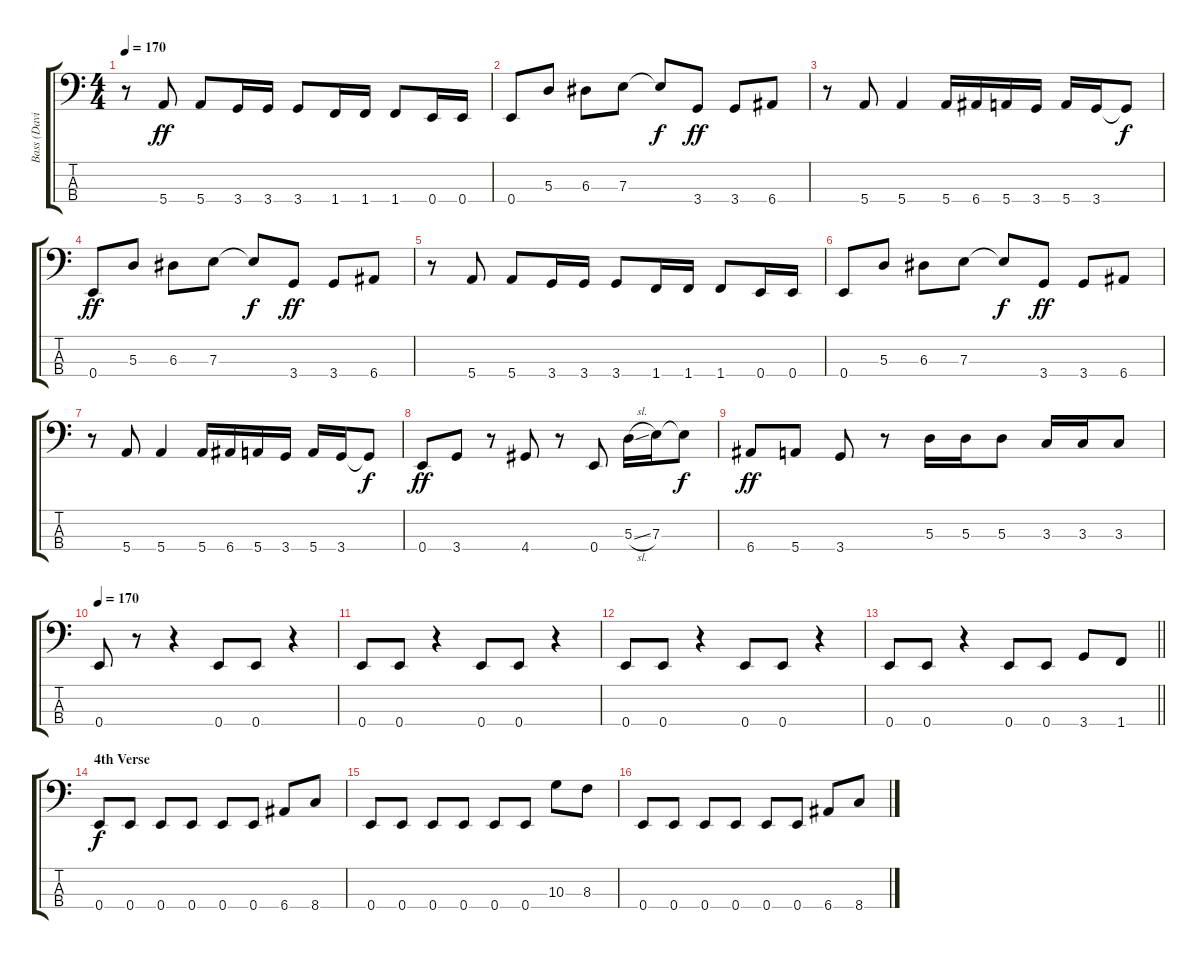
\track ("Bass (David Ellefson)" "Bass (Davi") {instrument electricbasspick}
\staff {score tabs}
\tuning (G2 D2 A1 E1) {hide}
\ts (4 4)
\tempo 170
\clef f4
\ks c
r.8{dy ff} 5.4.8 5.4.8 3.4.16 3.4.16 3.4.8 1.4.16 1.4.16 1.4.8 0.4.16 0.4.16 |
0.4.8 5.3.8 6.3.8 7.3.8 7.3{t}.8{dy f} 3.4.8{dy ff} 3.4.8 6.4.8 |
r.8 5.4.8 5.4.4 5.4.16 6.4.16 5.4.16 3.4.16 5.4.16 3.4.16 3.4{t}.8{dy f} |
0.4.8{dy ff} 5.3.8 6.3.8 7.3.8 7.3{t}.8{dy f} 3.4.8{dy ff} 3.4.8 6.4.8 |
r.8 5.4.8 5.4.8 3.4.16 3.4.16 3.4.8 1.4.16 1.4.16 1.4.8 0.4.16 0.4.16 |
0.4.8 5.3.8 6.3.8 7.3.8 7.3{t}.8{dy f} 3.4.8{dy ff} 3.4.8 6.4.8 |
r.8 5.4.8 5.4.4 5.4.16 6.4.16 5.4.16 3.4.16 5.4.16 3.4.16 3.4{t}.8{dy f} |
0.4.8{dy ff} 3.4.8 r.8 4.4.8 r.8 0.4.8 5.3{sl}.16 7.3.16 7.3{t}.8{dy f} |
6.4.8{dy ff} 5.4.8 3.4.8 r.8 5.3.16 5.3.16 5.3.8 3.3.16 3.3.16 3.3.8 |
\tempo 170
0.4.8 r.8 r.4 0.4.8 0.4.8 r.4 |
0.4.8 0.4.8 r.4 0.4.8 0.4.8 r.4 |
0.4.8 0.4.8 r.4 0.4.8 0.4.8 r.4 |
\barLineRight lightlight
0.4.8 0.4.8 r.4 0.4.8 0.4.8 3.4.8 1.4.8 |
\section ("" "4th Verse")
0.4.8{dy f} 0.4.8 0.4.8 0.4.8 0.4.8 0.4.8 6.4.8 8.4.8 |
0.4.8 0.4.8 0.4.8 0.4.8 0.4.8 0.4.8 10.3.8 8.3.8 |
0.4.8 0.4.8 0.4.8 0.4.8 0.4.8 0.4.8 6.4.8 8.4.8
